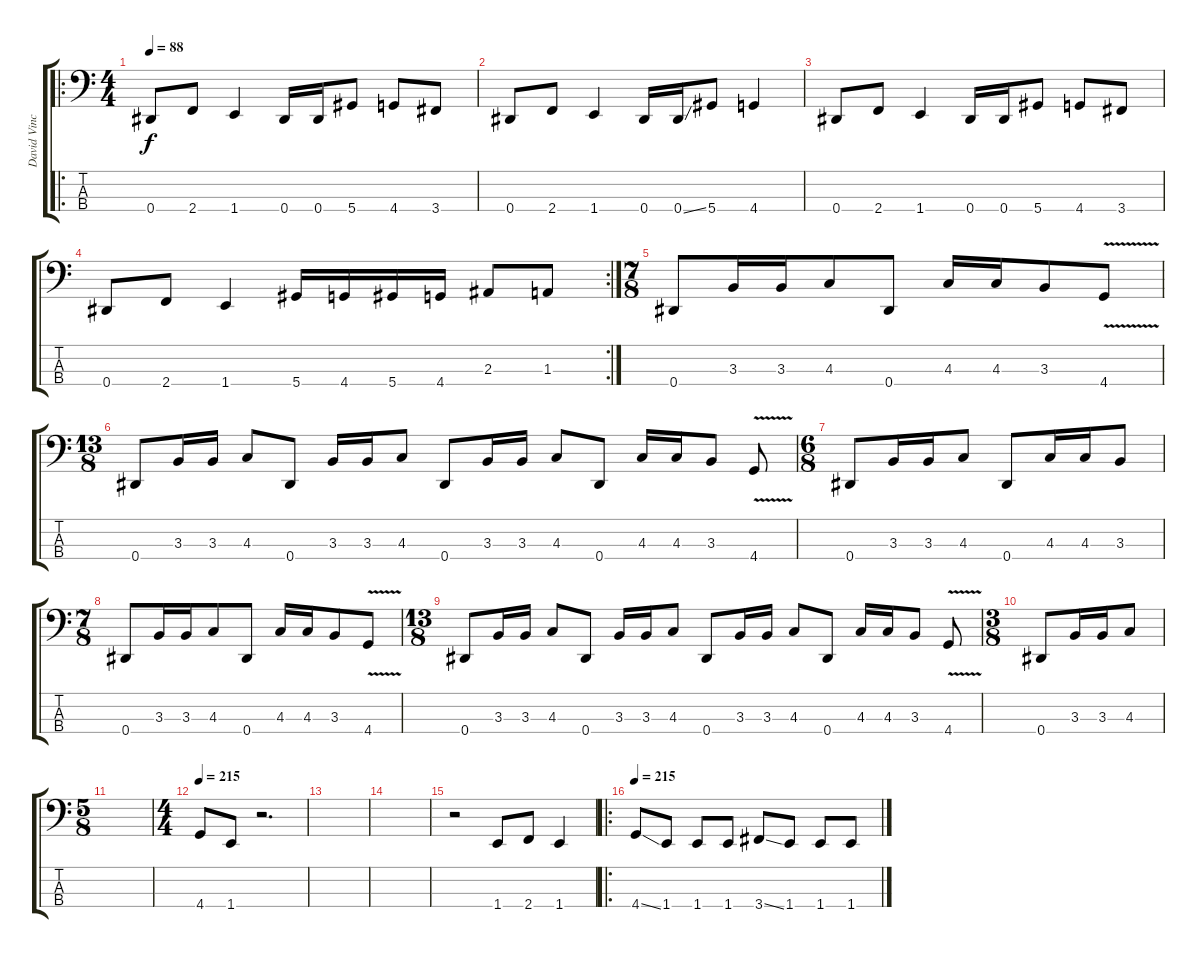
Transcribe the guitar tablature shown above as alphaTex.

\track ("David Vincent" "David Vinc") {instrument electricbassfinger}
\staff {score tabs}
\tuning (Gb2 Db2 Ab1 Eb1) {hide}
\ro
\ts (4 4)
\tempo 88
\clef f4
\ks c
0.4.8{dy f instrument electricbassfinger} 2.4.8 1.4.4 0.4.16 0.4.16 5.4.8 4.4.8 3.4.8 |
0.4.8 2.4.8 1.4.4 0.4.16 0.4{ss}.16 5.4.8 4.4.4 |
0.4.8 2.4.8 1.4.4 0.4.16 0.4.16 5.4.8 4.4.8 3.4.8 |
\rc 2
0.4.8 2.4.8 1.4.4 5.4.16 4.4.16 5.4.16 4.4.16 2.3.8 1.3.8 |
\ts (7 8)
0.4.8 3.3.16 3.3.16 4.3.8 0.4.8 4.3.16 4.3.16 3.3.8 4.4{v}.8 |
\ts (13 8)
0.4.8 3.3.16 3.3.16 4.3.8 0.4.8 3.3.16 3.3.16 4.3.8 0.4.8 3.3.16 3.3.16 4.3.8 0.4.8 4.3.16 4.3.16 3.3.8 4.4{v}.8 |
\ts (6 8)
0.4.8 3.3.16 3.3.16 4.3.8 0.4.8 4.3.16 4.3.16 3.3.8 |
\ts (7 8)
0.4.8 3.3.16 3.3.16 4.3.8 0.4.8 4.3.16 4.3.16 3.3.8 4.4{v}.8 |
\ts (13 8)
0.4.8 3.3.16 3.3.16 4.3.8 0.4.8 3.3.16 3.3.16 4.3.8 0.4.8 3.3.16 3.3.16 4.3.8 0.4.8 4.3.16 4.3.16 3.3.8 4.4{v}.8 |
\ts (3 8)
0.4.8 3.3.16 3.3.16 4.3.8 |
\ts (5 8)
|
\ts (4 4)
\tempo 215
4.4.8 1.4.8 r.2{d} |
|
|
r.2 1.4.8 2.4.8 1.4.4 |
\ro
\tempo 215
4.4{ss}.8 1.4.8 1.4.8 1.4.8 3.4{ss}.8 1.4.8 1.4.8 1.4.8
